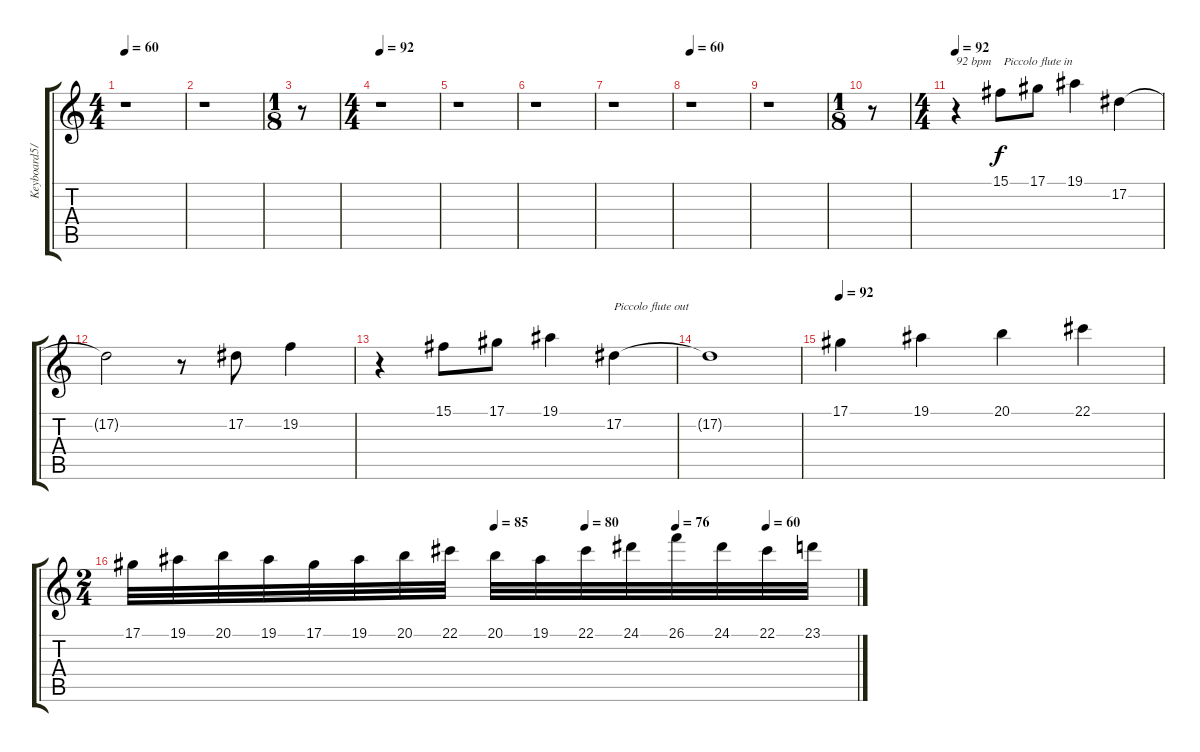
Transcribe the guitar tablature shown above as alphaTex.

\track ("Keyboard5/flauta" "Keyboard5/") {instrument flute}
\staff {score tabs}
\tuning (Eb4 Bb3 Gb3 Db3 Ab2 Eb2) {hide}
\ts (4 4)
\tempo 60
\clef g2
\ks c
r.1{dy f instrument flute} |
r.1 |
\ts (1 8)
r.8 |
\ts (4 4)
\tempo 92
r.1 |
r.1 |
r.1 |
r.1 |
\tempo 60
r.1 |
r.1 |
\ts (1 8)
r.8 |
\ts (4 4)
\tempo 92
r.4{txt "92 bpm" volume 8 instrument flute} 15.1.8{txt " Piccolo flute in"} 17.1.8 19.1.4 17.2.4 |
17.2{t}.2 r.8 17.2.8 19.2.4 |
r.4{volume 10 instrument flute} 15.1.8 17.1.8 19.1.4 17.2.4{txt "Piccolo flute out"} |
17.2{t}.1 |
\tempo 92
17.1.4 19.1.4 20.1.4 22.1.4 |
\ts (2 4)
\tempo (85 0.5)
\tempo (80 0.625)
\tempo (76 0.75)
\tempo (60 0.875)
17.1.32 19.1.32 20.1.32 19.1.32 17.1.32 19.1.32 20.1.32 22.1.32 20.1.32 19.1.32 22.1.32 24.1.32 26.1.32 24.1.32 22.1.32 23.1.32
